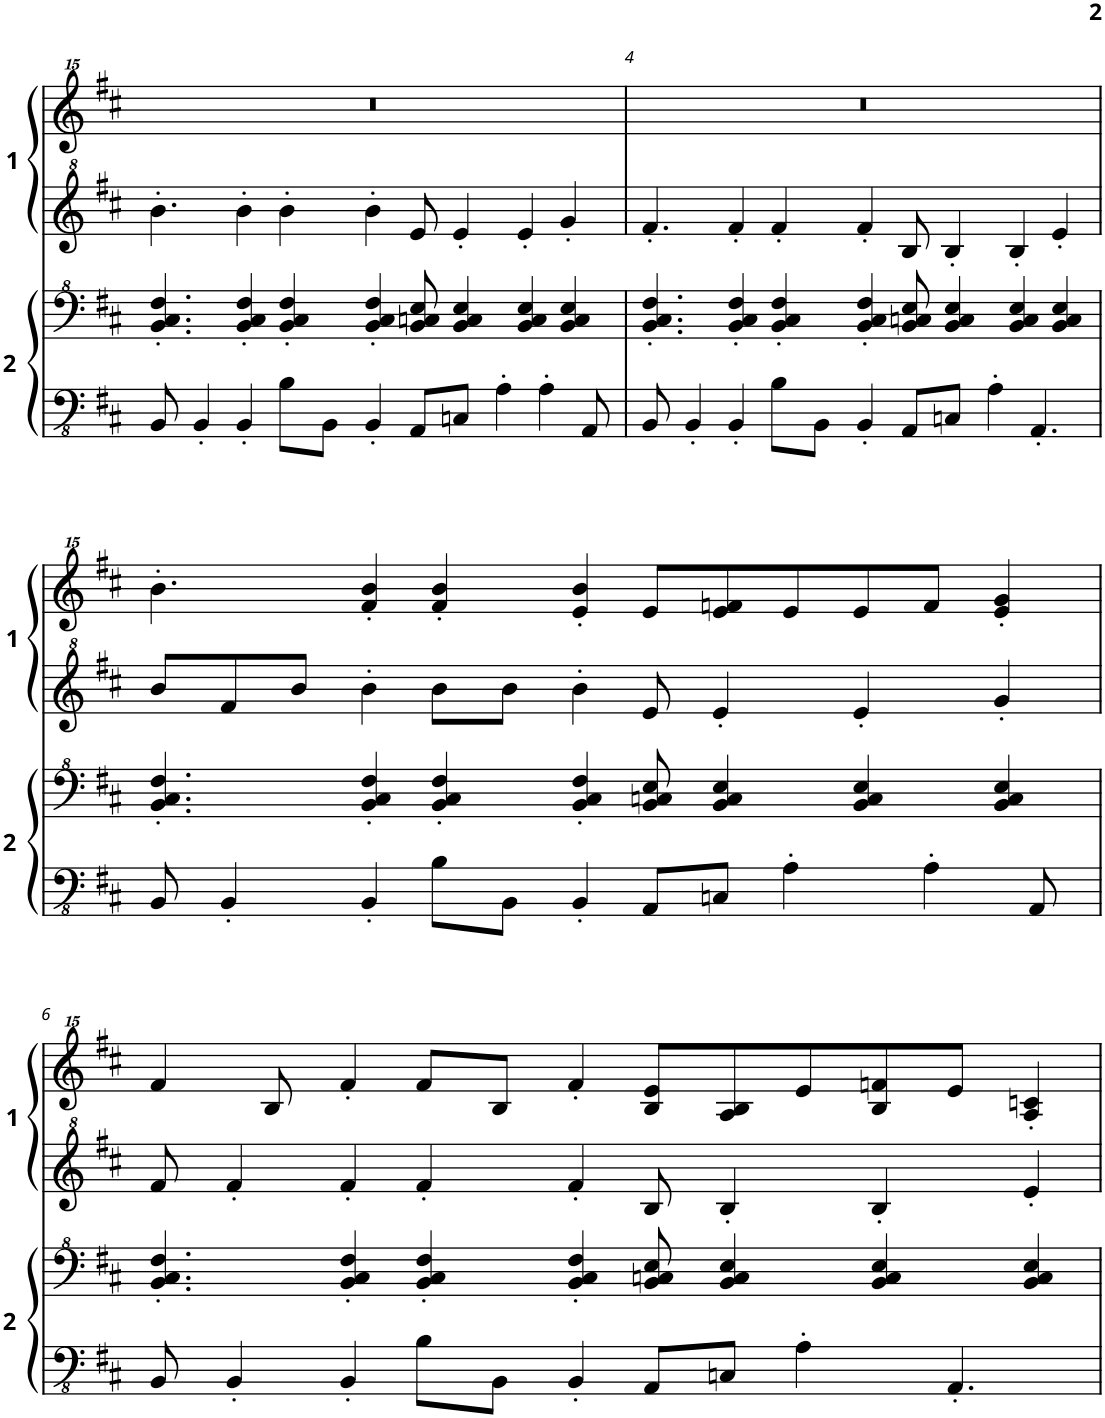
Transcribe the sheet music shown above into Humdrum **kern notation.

**kern	**kern	**kern	**kern
*part2	*part2	*part1	*part1
*staff4	*staff3	*staff2	*staff1
*I"Player 2	*	*I"Player 1	*
!!LO:PB:g=z
*clefFv4	*clefF^4	*clefG^2	*clefG^^2
*k[f#c#]	*k[f#c#]	*k[f#c#]	*k[f#c#]
*M8/4	*M8/4	*M8/4	*M8/4
=3	=3	=3	=3
8BBB/	4.B/' 4.c#/' 4.f#/'	4.bb'\	0r
4BBB'/	.	.	.
4BBB'/	4B/' 4c#/' 4f#/'	4bb'\	.
8BB\L	4B/' 4c#/' 4f#/'	4bb'\	.
8BBB\J	.	.	.
4BBB'/	4B/' 4c#/' 4f#/'	4bb'\	.
8AAA/L	8B/ 8cn/ 8e/	8ee/	.
8CCn/J	4B/ 4c/ 4e/	4ee'/	.
4AA'\	.	.	.
.	4B/ 4c/ 4e/	4ee'/	.
4AA'\	.	.	.
.	4B/ 4c/ 4e/	4gg'/	.
8AAA/	.	.	.
=4	=4	=4	=4
8BBB/	4.B/' 4.c#/' 4.f#/'	4.ff#'/	0r
4BBB'/	.	.	.
4BBB'/	4B/' 4c#/' 4f#/'	4ff#'/	.
8BB\L	4B/' 4c#/' 4f#/'	4ff#'/	.
8BBB\J	.	.	.
4BBB'/	4B/' 4c#/' 4f#/'	4ff#'/	.
8AAA/L	8B/ 8cn/ 8e/	8b/	.
8CCn/J	4B/ 4c/ 4e/	4b'/	.
4AA'\	.	.	.
.	4B/ 4c/ 4e/	4b'/	.
4.AAA'/	.	.	.
.	4B/ 4c/ 4e/	4ee'/	.
!!LO:LB:g=z
=5	=5	=5	=5
8BBB/	4.B/' 4.c#/' 4.f#/'	8bb/L	4.bbb'\
4BBB'/	.	8ff#/	.
.	.	8bb/J	.
4BBB'/	4B/' 4c#/' 4f#/'	4bb'\	4fff#/' 4bbb/'
8BB\L	4B/' 4c#/' 4f#/'	8bb\L	4fff#/' 4bbb/'
8BBB\J	.	8bb\J	.
4BBB'/	4B/' 4c#/' 4f#/'	4bb'\	4eee/' 4bbb/'
8AAA/L	8B/ 8cn/ 8e/	8ee/	8eee/L
8CCn/J	4B/ 4c/ 4e/	4ee'/	8eee/ 8fffn/
4AA'\	.	.	8eee/
.	4B/ 4c/ 4e/	4ee'/	8eee/
4AA'\	.	.	8fff/J
.	4B/ 4c/ 4e/	4gg'/	4eee/' 4ggg/'
8AAA/	.	.	.
!!LO:LB:g=z
=6	=6	=6	=6
8BBB/	4.B/' 4.c#/' 4.f#/'	8ff#/	4fff#/
4BBB'/	.	4ff#'/	.
.	.	.	8bb/
4BBB'/	4B/' 4c#/' 4f#/'	4ff#'/	4fff#'/
8BB\L	4B/' 4c#/' 4f#/'	4ff#'/	8fff#/L
8BBB\J	.	.	8bb/J
4BBB'/	4B/' 4c#/' 4f#/'	4ff#'/	4fff#'/
8AAA/L	8B/ 8cn/ 8e/	8b/	8bb/ 8eee/L
8CCn/J	4B/ 4c/ 4e/	4b'/	8aa/ 8bb/
4AA'\	.	.	8eee/
.	4B/ 4c/ 4e/	4b'/	8bb/ 8fffn/
4.AAA'/	.	.	8eee/J
.	4B/ 4c/ 4e/	4ee'/	4aa/' 4cccn/'
=	=	=	=
*-	*-	*-	*-
